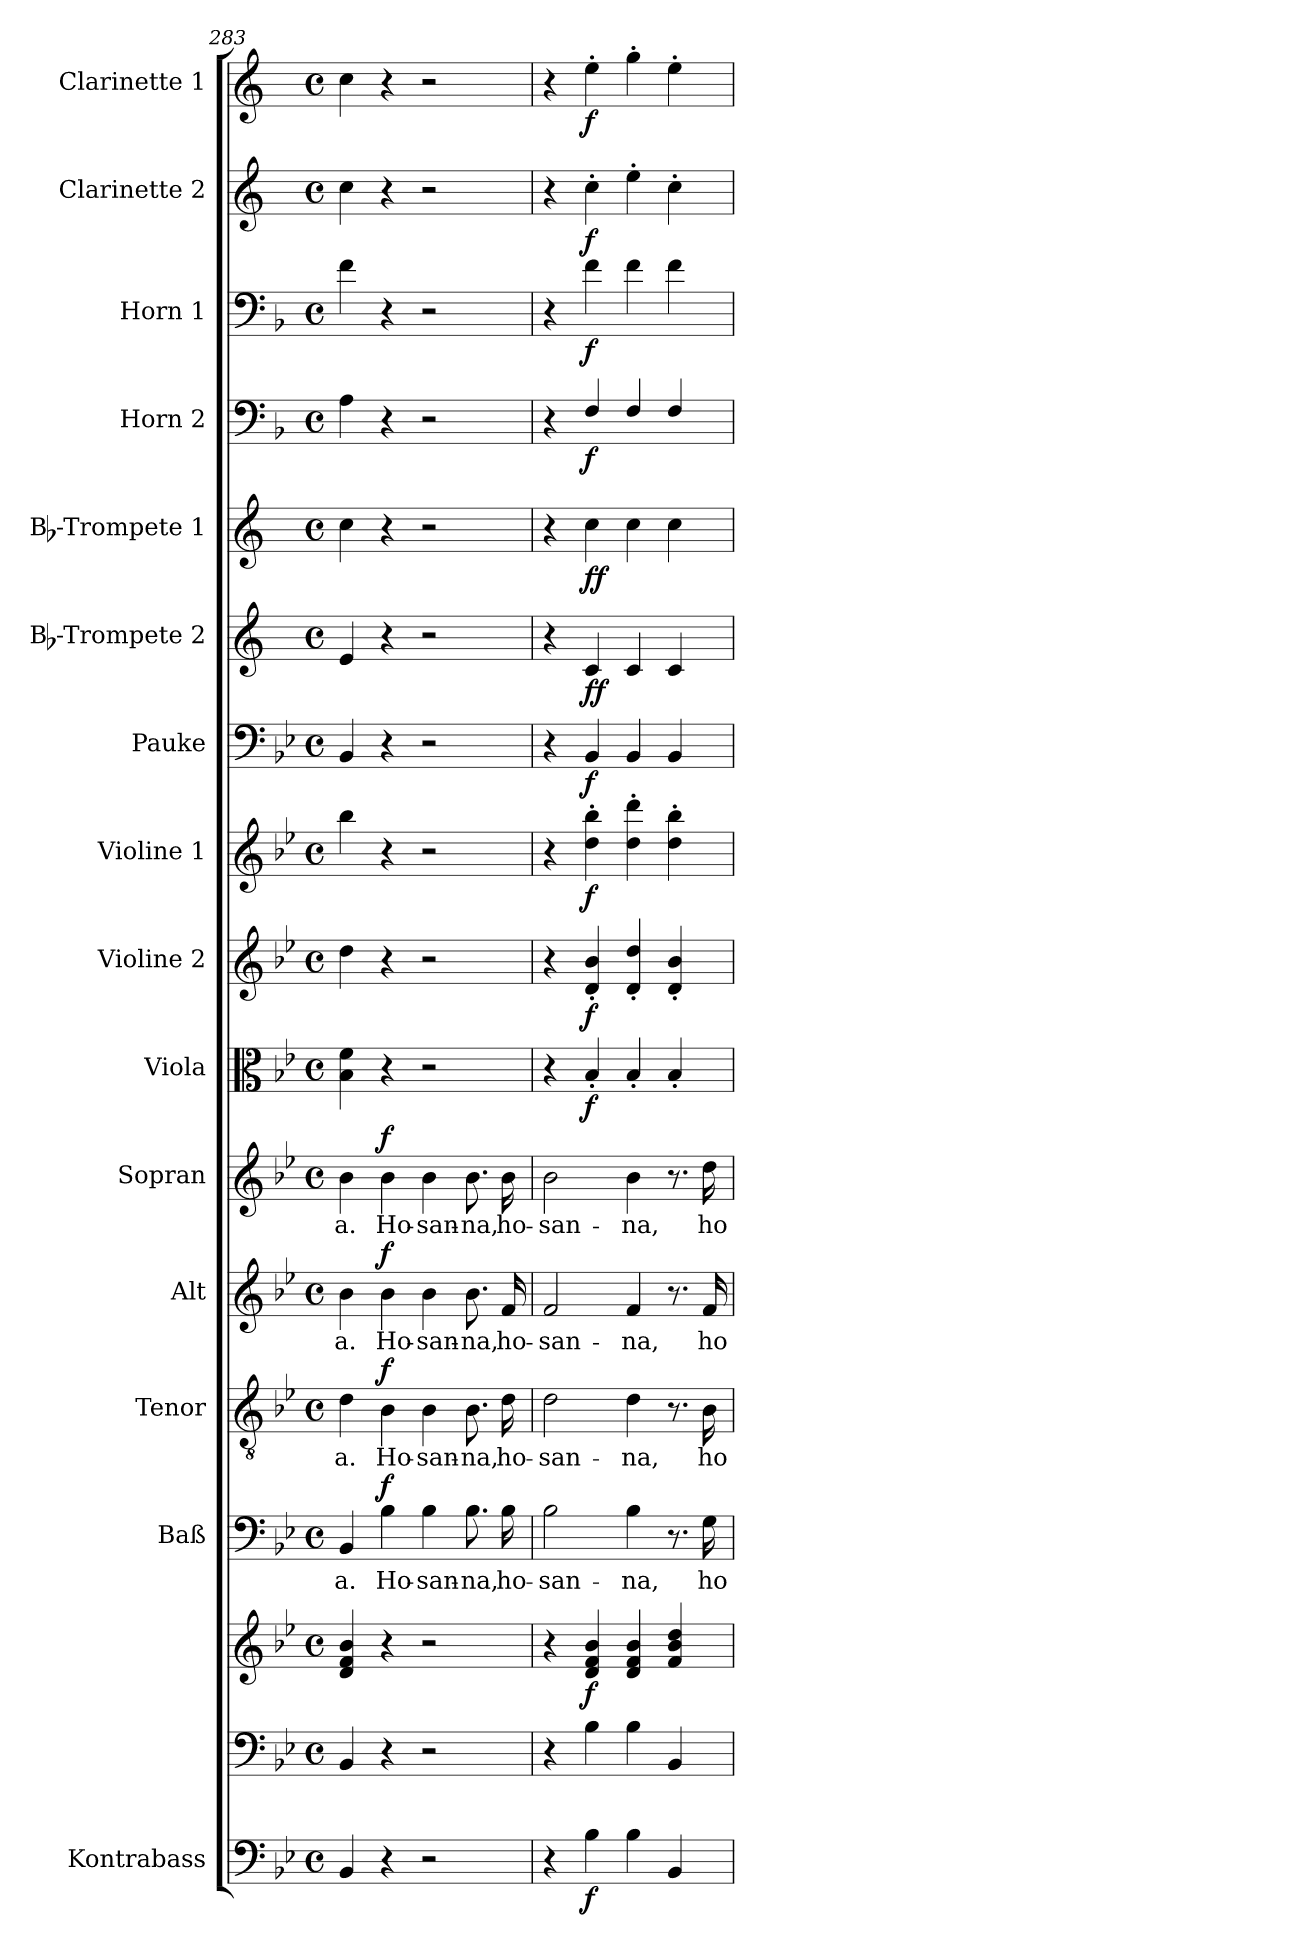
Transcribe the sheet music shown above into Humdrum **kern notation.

**kern	**dynam	**kern	**kern	**dynam	**kern	**text	**dynam	**kern	**text	**dynam	**kern	**text	**dynam	**kern	**text	**dynam	**kern	**dynam	**kern	**dynam	**kern	**dynam	**kern	**dynam	**kern	**dynam	**kern	**dynam	**kern	**dynam	**kern	**dynam	**kern	**dynam	**kern	**dynam
*part16	*part16	*part15	*part15	*part15	*part14	*part14	*part14	*part13	*part13	*part13	*part12	*part12	*part12	*part11	*part11	*part11	*part10	*part10	*part9	*part9	*part8	*part8	*part7	*part7	*part6	*part6	*part5	*part5	*part4	*part4	*part3	*part3	*part2	*part2	*part1	*part1
*staff17	*staff17	*staff16	*staff15	*staff15/16	*staff14	*staff14	*staff14	*staff13	*staff13	*staff13	*staff12	*staff12	*staff12	*staff11	*staff11	*staff11	*staff10	*staff10	*staff9	*staff9	*staff8	*staff8	*staff7	*staff7	*staff6	*staff6	*staff5	*staff5	*staff4	*staff4	*staff3	*staff3	*staff2	*staff2	*staff1	*staff1
*I"Kontrabass	*	*	*	*	*I"Baß	*	*	*I"Tenor	*	*	*I"Alt	*	*	*I"Sopran	*	*	*I"Viola	*	*I"Violine 2	*	*I"Violine 1	*	*I"Pauke	*	*I"Bb-Trompete 2	*	*I"Bb-Trompete 1	*	*I"Horn 2	*	*I"Horn 1	*	*I"Clarinette 2	*	*I"Clarinette 1	*
*I'Kb.	*	*	*	*	*I'Baß	*	*	*I'Ten	*	*	*I'Alt	*	*	*I'Sop	*	*	*I'Vla.	*	*I'Vln. 2	*	*I'Vln. 1	*	*I'Pk.	*	*I'Bb Trp. 2	*	*I'Bb Trp. 1	*	*I'Hrn. 2	*	*I'Hrn. 1	*	*I'Cl. 2	*	*I'Cl. 1	*
!!LO:PB:g=z
*clefF4	*	*clefF4	*clefG2	*	*clefF4	*	*	*clefGv2	*	*	*clefG2	*	*	*clefG2	*	*	*clefC3	*	*clefG2	*	*clefG2	*	*clefF4	*	*clefG2	*	*clefG2	*	*clefF4	*	*clefF4	*	*clefG2	*	*clefG2	*
*ITrd7c12	*	*	*	*	*	*	*	*	*	*	*	*	*	*	*	*	*	*	*	*	*	*	*	*	*ITrd1c2	*	*ITrd1c2	*	*ITrd4c7	*	*ITrd4c7	*	*ITrd1c2	*	*ITrd1c2	*
*k[b-e-]	*	*k[b-e-]	*k[b-e-]	*	*k[b-e-]	*	*	*k[b-e-]	*	*	*k[b-e-]	*	*	*k[b-e-]	*	*	*k[b-e-]	*	*k[b-e-]	*	*k[b-e-]	*	*k[b-e-]	*	*k[b-e-]	*	*k[b-e-]	*	*k[b-e-]	*	*k[b-e-]	*	*k[b-e-]	*	*k[b-e-]	*
*B-:	*	*B-:	*B-:	*	*B-:	*	*	*B-:	*	*	*B-:	*	*	*B-:	*	*	*B-:	*	*B-:	*	*B-:	*	*B-:	*	*B-:	*	*B-:	*	*B-:	*	*B-:	*	*B-:	*	*B-:	*
*M4/4	*	*M4/4	*M4/4	*	*M4/4	*	*	*M4/4	*	*	*M4/4	*	*	*M4/4	*	*	*M4/4	*	*M4/4	*	*M4/4	*	*M4/4	*	*M4/4	*	*M4/4	*	*M4/4	*	*M4/4	*	*M4/4	*	*M4/4	*
*met(c)	*	*met(c)	*met(c)	*	*met(c)	*	*	*met(c)	*	*	*met(c)	*	*	*met(c)	*	*	*met(c)	*	*met(c)	*	*met(c)	*	*met(c)	*	*met(c)	*	*met(c)	*	*met(c)	*	*met(c)	*	*met(c)	*	*met(c)	*
=283	=283	=283	=283	=283	=283	=283	=283	=283	=283	=283	=283	=283	=283	=283	=283	=283	=283	=283	=283	=283	=283	=283	=283	=283	=283	=283	=283	=283	=283	=283	=283	=283	=283	=283	=283	=283
!	!	!	!	!	!	!LO:LY:b	!	!	!LO:LY:b	!	!	!LO:LY:b	!	!	!LO:LY:b	!	!	!	!	!	!	!	!	!	!	!	!	!	!	!	!	!	!	!	!	!
4BBB-/	.	4BB-/	4d/ 4f/ 4b-/	.	4BB-/	-a.	.	4d\	-a.	.	4b-\	-a.	.	4b-\	-a.	.	4B-\ 4f\	.	4dd\	.	4bb-\	.	4BB-/	.	4d/	.	4b-\	.	4D\	.	4B-\	.	4b-\	.	4b-\	.
!	!	!	!	!	!	!LO:LY:b	!LO:DY:a	!	!LO:LY:b	!LO:DY:a	!	!LO:LY:b	!LO:DY:a	!	!LO:LY:b	!LO:DY:a	!	!	!	!	!	!	!	!	!	!	!	!	!	!	!	!	!	!	!	!
4r	.	4r	4r	.	4B-\	Ho-	f	4B-\	Ho-	f	4b-\	Ho-	f	4b-\	Ho-	f	4r	.	4r	.	4r	.	4r	.	4r	.	4r	.	4r	.	4r	.	4r	.	4r	.
!	!	!	!	!	!	!LO:LY:b	!	!	!LO:LY:b	!	!	!LO:LY:b	!	!	!LO:LY:b	!	!	!	!	!	!	!	!	!	!	!	!	!	!	!	!	!	!	!	!	!
2r	.	2r	2r	.	4B-\	-san-	.	4B-\	-san-	.	4b-\	-san-	.	4b-\	-san-	.	2r	.	2r	.	2r	.	2r	.	2r	.	2r	.	2r	.	2r	.	2r	.	2r	.
!	!	!	!	!	!	!LO:LY:b	!	!	!LO:LY:b	!	!	!LO:LY:b	!	!	!LO:LY:b	!	!	!	!	!	!	!	!	!	!	!	!	!	!	!	!	!	!	!	!	!
.	.	.	.	.	8.B-\	-na,	.	8.B-\	-na,	.	8.b-\	-na,	.	8.b-\	-na,	.	.	.	.	.	.	.	.	.	.	.	.	.	.	.	.	.	.	.	.	.
!	!	!	!	!	!	!LO:LY:b	!	!	!LO:LY:b	!	!	!LO:LY:b	!	!	!LO:LY:b	!	!	!	!	!	!	!	!	!	!	!	!	!	!	!	!	!	!	!	!	!
.	.	.	.	.	16B-\	ho-	.	16d\	ho-	.	16f/	ho-	.	16b-\	ho-	.	.	.	.	.	.	.	.	.	.	.	.	.	.	.	.	.	.	.	.	.
=284	=284	=284	=284	=284	=284	=284	=284	=284	=284	=284	=284	=284	=284	=284	=284	=284	=284	=284	=284	=284	=284	=284	=284	=284	=284	=284	=284	=284	=284	=284	=284	=284	=284	=284	=284	=284
!	!	!	!	!	!	!LO:LY:b	!	!	!LO:LY:b	!	!	!LO:LY:b	!	!	!LO:LY:b	!	!	!	!	!	!	!	!	!	!	!	!	!	!	!	!	!	!	!	!	!
4r	.	4r	4r	.	2B-\	-san-	.	2d\	-san-	.	2f/	-san-	.	2b-\	-san-	.	4r	.	4r	.	4r	.	4r	.	4r	.	4r	.	4r	.	4r	.	4r	.	4r	.
!	!LO:DY:b	!	!	!LO:DY:b	!	!	!	!	!	!	!	!	!	!	!	!	!	!LO:DY:b	!	!LO:DY:b	!	!LO:DY:b	!	!LO:DY:b	!	!LO:DY:b	!	!LO:DY:b	!	!LO:DY:b	!	!LO:DY:b	!	!LO:DY:b	!	!LO:DY:b
4BB-\	f	4B-\	4d/ 4f/ 4b-/	f	.	.	.	.	.	.	.	.	.	.	.	.	4B-'</	f	4d/'< 4b-/'<	f	4dd\'> 4bb-\'>	f	4BB-/	f	4B-/	ff	4b-\	ff	4BB-/	f	4B-\	f	4b-'>\	f	4dd'>\	f
!	!	!	!	!	!	!LO:LY:b	!	!	!LO:LY:b	!	!	!LO:LY:b	!	!	!LO:LY:b	!	!	!	!	!	!	!	!	!	!	!	!	!	!	!	!	!	!	!	!	!
4BB-\	.	4B-\	4d/ 4f/ 4b-/	.	4B-\	-na,	.	4d\	-na,	.	4f/	-na,	.	4b-\	-na,	.	4B-'</	.	4d/'< 4dd/'<	.	4dd\'> 4ddd\'>	.	4BB-/	.	4B-/	.	4b-\	.	4BB-/	.	4B-\	.	4dd'>\	.	4ff'>\	.
4BBB-/	.	4BB-/	4f/ 4b-/ 4dd/	.	8.r	.	.	8.r	.	.	8.r	.	.	8.r	.	.	4B-'</	.	4d/'< 4b-/'<	.	4dd\'> 4bb-\'>	.	4BB-/	.	4B-/	.	4b-\	.	4BB-/	.	4B-\	.	4b-'>\	.	4dd'>\	.
!	!	!	!	!	!	!LO:LY:b	!	!	!LO:LY:b	!	!	!LO:LY:b	!	!	!LO:LY:b	!	!	!	!	!	!	!	!	!	!	!	!	!	!	!	!	!	!	!	!	!
.	.	.	.	.	16G\	ho-	.	16B-\	ho-	.	16f/	ho-	.	16dd\	ho-	.	.	.	.	.	.	.	.	.	.	.	.	.	.	.	.	.	.	.	.	.
=	=	=	=	=	=	=	=	=	=	=	=	=	=	=	=	=	=	=	=	=	=	=	=	=	=	=	=	=	=	=	=	=	=	=	=	=
*-	*-	*-	*-	*-	*-	*-	*-	*-	*-	*-	*-	*-	*-	*-	*-	*-	*-	*-	*-	*-	*-	*-	*-	*-	*-	*-	*-	*-	*-	*-	*-	*-	*-	*-	*-	*-
